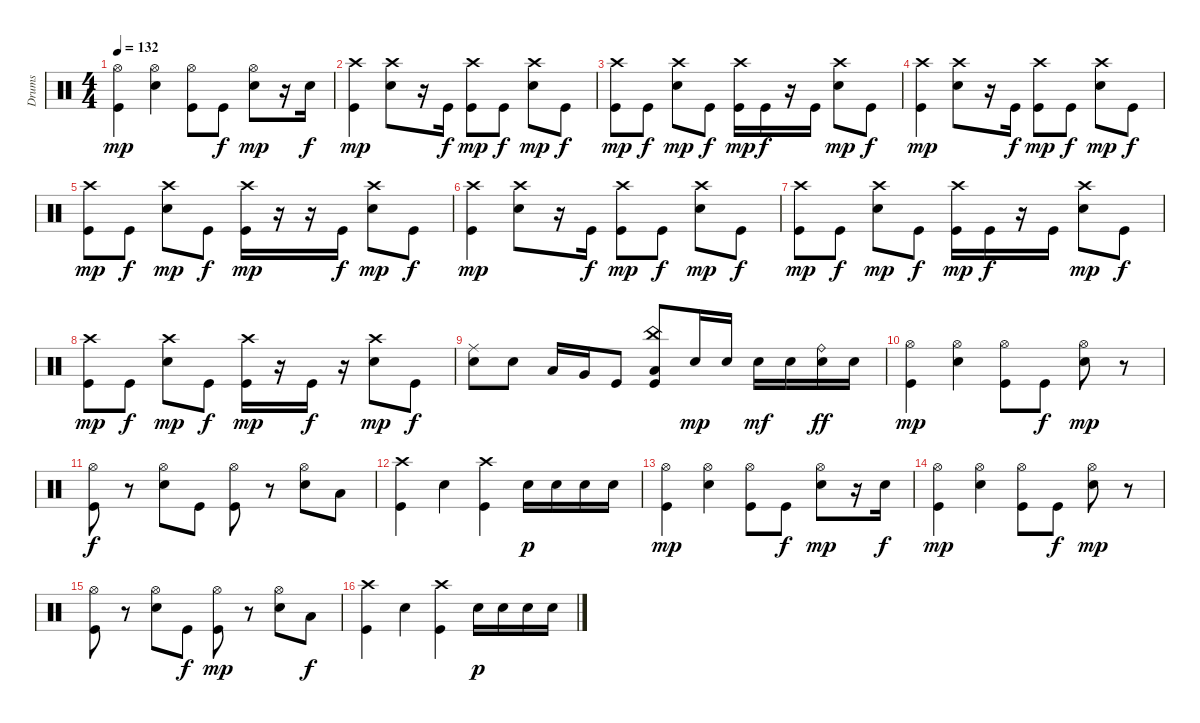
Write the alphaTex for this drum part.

\track ("Drums" "Drums") {instrument percussion}
\staff {score}
\articulation defaults
\ts (4 4)
\tempo 132
\clef neutral
\ks c
("Hi-Hat (open)" "Kick (hit)").4{dy mp} ("Hi-Hat (open)" "Snare (hit) 2").4 ("Hi-Hat (open)" "Kick (hit)").8 "Kick (hit)".8{dy f} ("Hi-Hat (open)" "Snare (hit) 2").8{dy mp} r.16 "Snare (hit) 2".16{dy f} |
("Crash high (hit)" "Kick (hit)").4{dy mp} ("Crash high (hit)" "Snare (hit) 2").8 r.16 "Kick (hit)".16{dy f} ("Crash high (hit)" "Kick (hit)").8{dy mp} "Kick (hit)".8{dy f} ("Crash high (hit)" "Snare (hit) 2").8{dy mp} "Kick (hit)".8{dy f} |
("Crash high (hit)" "Kick (hit)").8{dy mp} "Kick (hit)".8{dy f} ("Crash high (hit)" "Snare (hit) 2").8{dy mp} "Kick (hit)".8{dy f} ("Crash high (hit)" "Kick (hit)").16{dy mp} "Kick (hit)".16{dy f} r.16 "Kick (hit)".16 ("Crash high (hit)" "Snare (hit) 2").8{dy mp} "Kick (hit)".8{dy f} |
("Crash high (hit)" "Kick (hit)").4{dy mp} ("Crash high (hit)" "Snare (hit) 2").8 r.16 "Kick (hit)".16{dy f} ("Crash high (hit)" "Kick (hit)").8{dy mp} "Kick (hit)".8{dy f} ("Crash high (hit)" "Snare (hit) 2").8{dy mp} "Kick (hit)".8{dy f} |
("Crash high (hit)" "Kick (hit)").8{dy mp} "Kick (hit)".8{dy f} ("Crash high (hit)" "Snare (hit) 2").8{dy mp} "Kick (hit)".8{dy f} ("Crash high (hit)" "Kick (hit)").16{dy mp} r.16 r.16 "Kick (hit)".16{dy f} ("Crash high (hit)" "Snare (hit) 2").8{dy mp} "Kick (hit)".8{dy f} |
("Crash high (hit)" "Kick (hit)").4{dy mp} ("Crash high (hit)" "Snare (hit) 2").8 r.16 "Kick (hit)".16{dy f} ("Crash high (hit)" "Kick (hit)").8{dy mp} "Kick (hit)".8{dy f} ("Crash high (hit)" "Snare (hit) 2").8{dy mp} "Kick (hit)".8{dy f} |
("Crash high (hit)" "Kick (hit)").8{dy mp} "Kick (hit)".8{dy f} ("Crash high (hit)" "Snare (hit) 2").8{dy mp} "Kick (hit)".8{dy f} ("Crash high (hit)" "Kick (hit)").16{dy mp} "Kick (hit)".16{dy f} r.16 "Kick (hit)".16 ("Crash high (hit)" "Snare (hit) 2").8{dy mp} "Kick (hit)".8{dy f} |
("Crash high (hit)" "Kick (hit)").8{dy mp} "Kick (hit)".8{dy f} ("Crash high (hit)" "Snare (hit) 2").8{dy mp} "Kick (hit)".8{dy f} ("Crash high (hit)" "Kick (hit)").16{dy mp} r.16 "Kick (hit)".16{dy f} r.16 ("Crash high (hit)" "Snare (hit) 2").8{dy mp} "Kick (hit)".8{dy f} |
("Ride (middle)" "Snare (hit) 2").8 "Snare (hit) 2".8 "Low Tom (hit)".16 "Very Low Tom (hit)".16 "Kick (hit)".8 ("China (hit)" "Low Floor Tom (hit)" "Kick (hit)").8 "Snare (hit) 2".16{dy mp} "Snare (hit) 2".16 "Snare (hit) 2".16{dy mf} "Snare (hit) 2".16 ("Ride (bell)" "Snare (hit) 2").16{dy ff} "Snare (hit) 2".16 |
("Hi-Hat (open)" "Kick (hit)").4{dy mp} ("Hi-Hat (open)" "Snare (hit) 2").4 ("Hi-Hat (open)" "Kick (hit)").8 "Kick (hit)".8{dy f} ("Hi-Hat (open)" "Snare (hit) 2").8{dy mp} r.8 |
("Hi-Hat (open)" "Kick (hit)").8{dy f} r.8 ("Hi-Hat (open)" "Snare (hit) 2").8 "Kick (hit)".8 ("Hi-Hat (open)" "Kick (hit)").8 r.8 ("Hi-Hat (open)" "Snare (hit) 2").8 "Low Floor Tom (hit)".8 |
("Crash high (hit)" "Kick (hit)").4 "Snare (hit) 2".4 ("Crash high (hit)" "Kick (hit)").4 "Snare (hit) 2".16{dy p} "Snare (hit) 2".16 "Snare (hit) 2".16 "Snare (hit) 2".16 |
("Hi-Hat (open)" "Kick (hit)").4{dy mp} ("Hi-Hat (open)" "Snare (hit) 2").4 ("Hi-Hat (open)" "Kick (hit)").8 "Kick (hit)".8{dy f} ("Hi-Hat (open)" "Snare (hit) 2").8{dy mp} r.16 "Snare (hit) 2".16{dy f} |
("Hi-Hat (open)" "Kick (hit)").4{dy mp} ("Hi-Hat (open)" "Snare (hit) 2").4 ("Hi-Hat (open)" "Kick (hit)").8 "Kick (hit)".8{dy f} ("Hi-Hat (open)" "Snare (hit) 2").8{dy mp} r.8 |
("Hi-Hat (open)" "Kick (hit)").8 r.8 ("Hi-Hat (open)" "Snare (hit) 2").8 "Kick (hit)".8{dy f} ("Hi-Hat (open)" "Kick (hit)").8{dy mp} r.8 ("Hi-Hat (open)" "Snare (hit) 2").8 "Low Floor Tom (hit)".8{dy f} |
("Crash high (hit)" "Kick (hit)").4 "Snare (hit) 2".4 ("Crash high (hit)" "Kick (hit)").4 "Snare (hit) 2".16{dy p} "Snare (hit) 2".16 "Snare (hit) 2".16 "Snare (hit) 2".16
